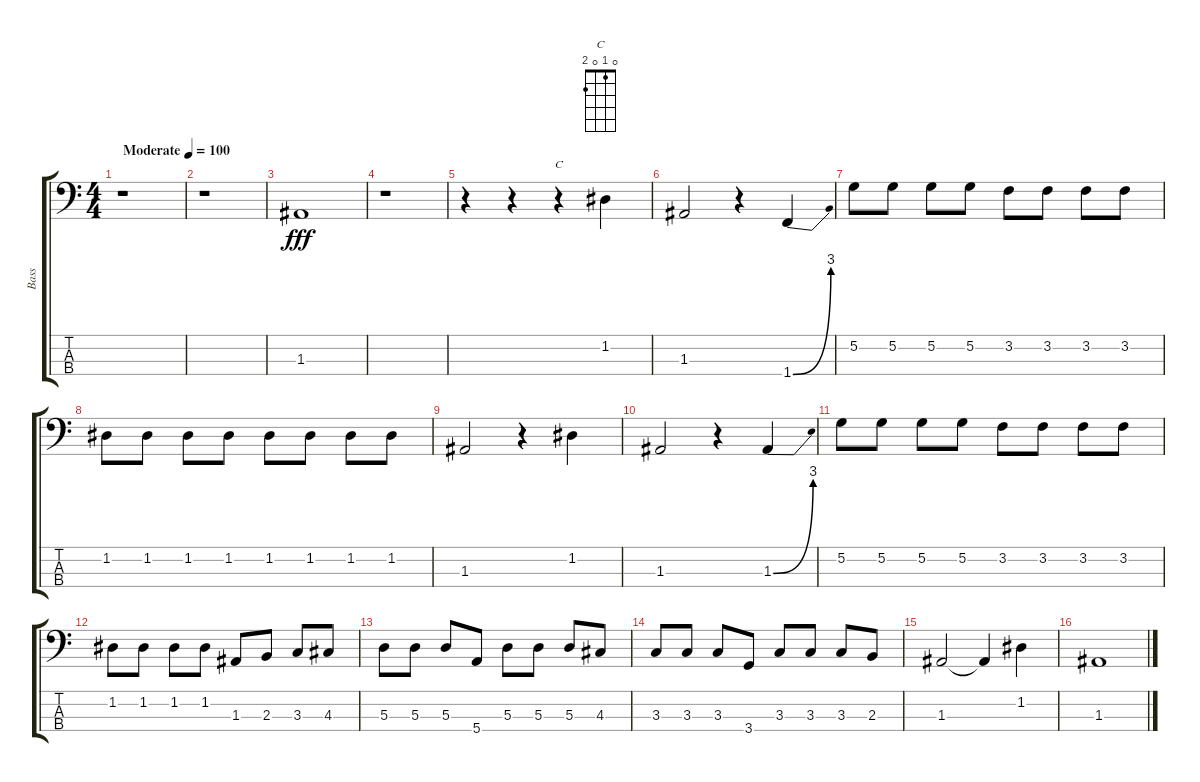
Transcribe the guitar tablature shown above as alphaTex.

\track ("Bass" "Bass") {instrument electricbassfinger}
\staff {score tabs}
\tuning (G2 D2 A1 E1) {hide}
\chord ("C" 0 1 0 2)
\ts (4 4)
\tempo (100 "Moderate")
\clef f4
\ks c
r.1{dy fff instrument electricbassfinger} |
r.1 |
1.3.1 |
r.1 |
r.4 r.4 r.4{ch "C"} 1.2.4 |
1.3.2 r.4 1.4{be (bend 0 0 60 12)}.4 |
5.2.8 5.2.8 5.2.8 5.2.8 3.2.8 3.2.8 3.2.8 3.2.8 |
1.2.8 1.2.8 1.2.8 1.2.8 1.2.8 1.2.8 1.2.8 1.2.8 |
1.3.2 r.4 1.2.4 |
1.3.2 r.4 1.3{be (bend 0 0 60 12)}.4 |
5.2.8 5.2.8 5.2.8 5.2.8 3.2.8 3.2.8 3.2.8 3.2.8 |
1.2.8 1.2.8 1.2.8 1.2.8 1.3.8 2.3.8 3.3.8 4.3.8 |
5.3.8 5.3.8 5.3.8 5.4.8 5.3.8 5.3.8 5.3.8 4.3.8 |
3.3.8 3.3.8 3.3.8 3.4.8 3.3.8 3.3.8 3.3.8 2.3.8 |
1.3.2 1.3{t}.4 1.2.4 |
1.3.1
